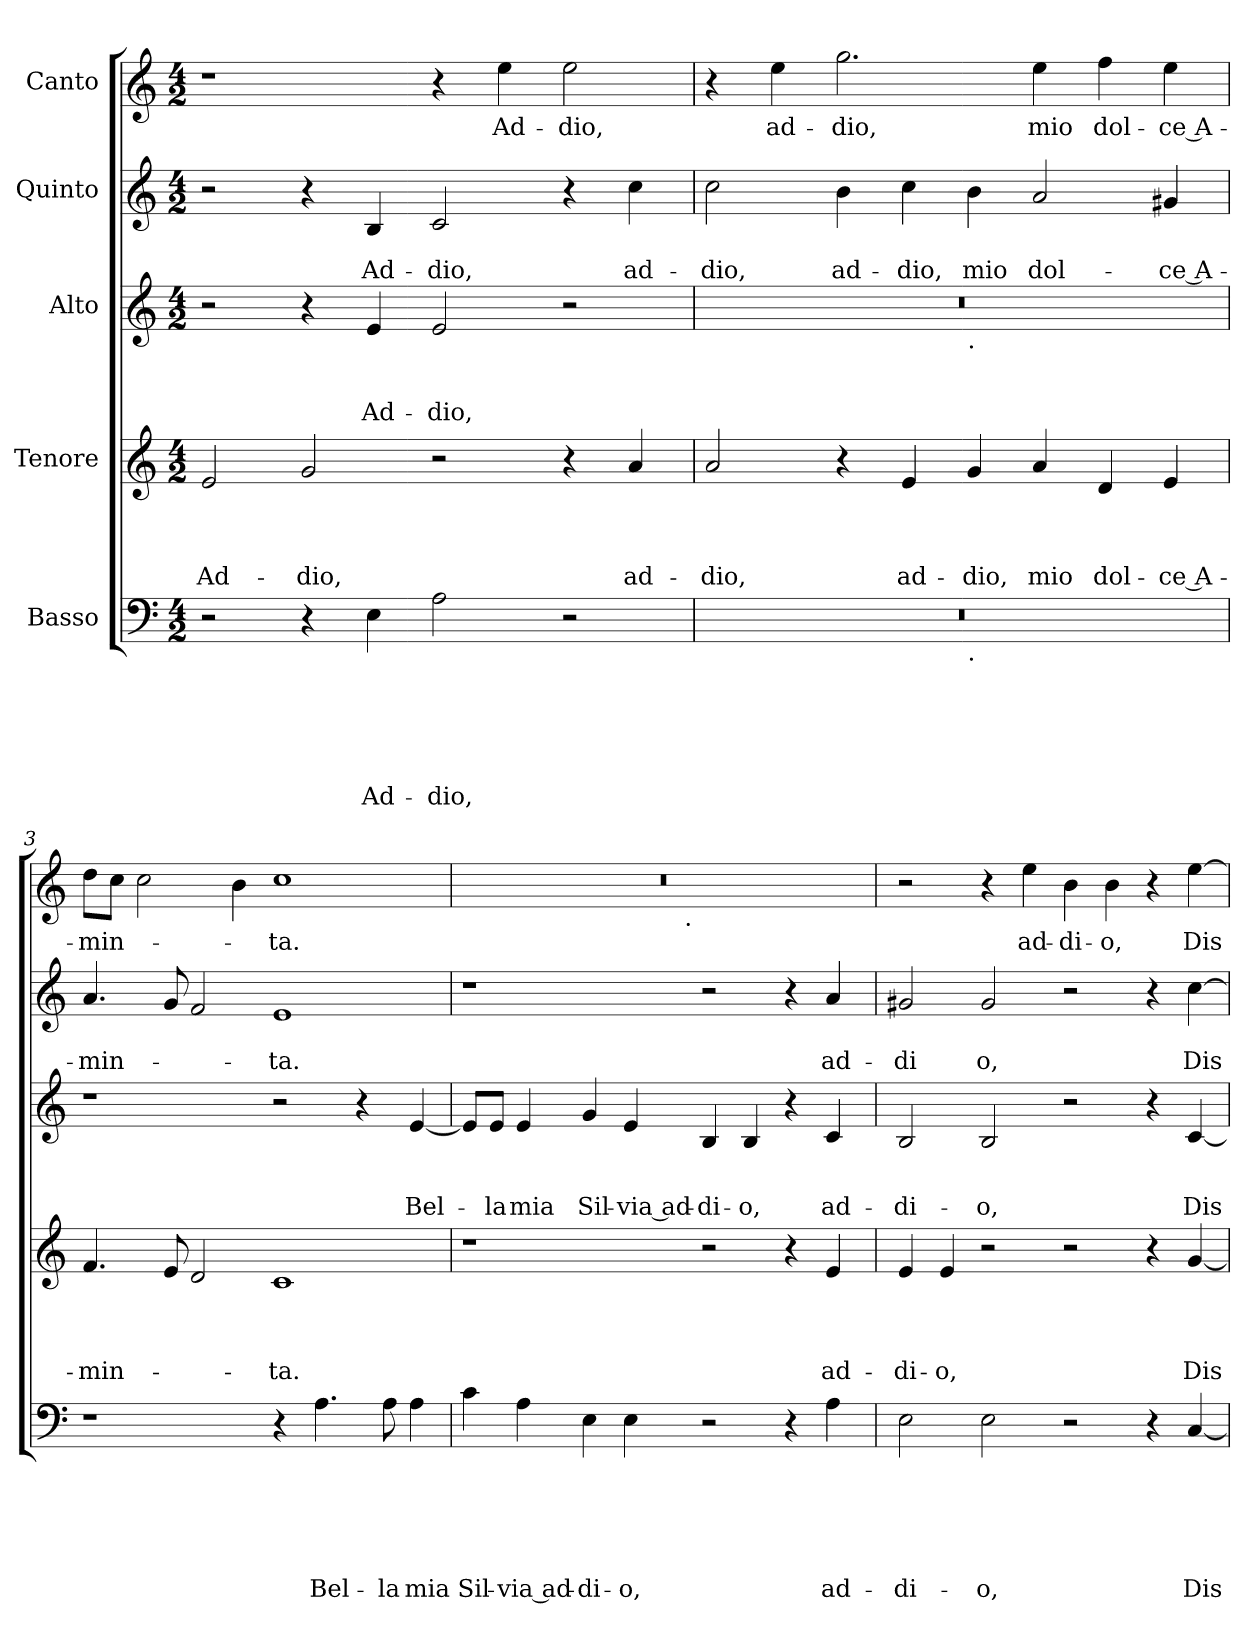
**kern	**text	**text	**text	**text	**text	**text	**kern	**text	**text	**text	**text	**kern	**text	**text	**text	**kern	**text	**text	**kern	**text
*part5	*part5	*part5	*part5	*part5	*part5	*part5	*part4	*part4	*part4	*part4	*part4	*part3	*part3	*part3	*part3	*part2	*part2	*part2	*part1	*part1
*staff5	*staff5	*staff5	*staff5	*staff5	*staff5	*staff5	*staff4	*staff4	*staff4	*staff4	*staff4	*staff3	*staff3	*staff3	*staff3	*staff2	*staff2	*staff2	*staff1	*staff1
*I"Basso	*	*	*	*	*	*	*I"Tenore	*	*	*	*	*I"Alto	*	*	*	*I"Quinto	*	*	*I"Canto	*
*clefF4	*	*	*	*	*	*	*clefG2	*	*	*	*	*clefG2	*	*	*	*clefG2	*	*	*clefG2	*
*k[]	*	*	*	*	*	*	*k[]	*	*	*	*	*k[]	*	*	*	*k[]	*	*	*k[]	*
*C:	*	*	*	*	*	*	*C:	*	*	*	*	*C:	*	*	*	*C:	*	*	*C:	*
*M4/2	*	*	*	*	*	*	*M4/2	*	*	*	*	*M4/2	*	*	*	*M4/2	*	*	*M4/2	*
=1	=1	=1	=1	=1	=1	=1	=1	=1	=1	=1	=1	=1	=1	=1	=1	=1	=1	=1	=1	=1
!	!	!	!	!	!	!	!	!	!	!	!LO:LY:b	!	!	!	!	!	!	!	!	!
2r	.	.	.	.	.	.	2e/	.	.	.	Ad-	2r	.	.	.	2r	.	.	1r	.
!	!	!	!	!	!	!	!	!	!	!	!LO:LY:b	!	!	!	!	!	!	!	!	!
4r	.	.	.	.	.	.	2g/	.	.	.	-dio,	4r	.	.	.	4r	.	.	.	.
!	!	!	!	!	!	!LO:LY:b	!	!	!	!	!	!	!	!	!LO:LY:b	!	!	!LO:LY:b	!	!
4E\	.	.	.	.	.	Ad-	.	.	.	.	.	4e/	.	.	Ad-	4B/	.	Ad-	.	.
!	!	!	!	!	!	!LO:LY:b	!	!	!	!	!	!	!	!	!LO:LY:b	!	!	!LO:LY:b	!	!
2A\	.	.	.	.	.	-dio,	2r	.	.	.	.	2e/	.	.	-dio,	2c/	.	-dio,	4r	.
!	!	!	!	!	!	!	!	!	!	!	!	!	!	!	!	!	!	!	!	!LO:LY:b
.	.	.	.	.	.	.	.	.	.	.	.	.	.	.	.	.	.	.	4ee\	Ad-
!	!	!	!	!	!	!	!	!	!	!	!	!	!	!	!	!	!	!	!	!LO:LY:b
2r	.	.	.	.	.	.	4r	.	.	.	.	2r	.	.	.	4r	.	.	2ee\	-dio,
!	!	!	!	!	!	!	!	!	!	!	!LO:LY:b	!	!	!	!	!	!	!LO:LY:b	!	!
.	.	.	.	.	.	.	4a/	.	.	.	ad-	.	.	.	.	4cc\	.	ad-	.	.
=2	=2	=2	=2	=2	=2	=2	=2	=2	=2	=2	=2	=2	=2	=2	=2	=2	=2	=2	=2	=2
!	!	!	!	!	!	!	!	!	!	!	!LO:LY:b	!	!	!	!	!	!	!LO:LY:b	!	!
*^	*	*	*	*	*	*	*	*	*	*	*	*^	*	*	*	*	*	*	*	*
0r	1ryy	.	.	.	.	.	.	2a/	.	.	.	-dio,	0r	1ryy	.	.	.	2cc\	.	-dio,	4r	.
!	!	!	!	!	!	!	!	!	!	!	!	!	!	!	!	!	!	!	!	!	!	!LO:LY:b
.	.	.	.	.	.	.	.	.	.	.	.	.	.	.	.	.	.	.	.	.	4ee\	ad-
!	!	!	!	!	!	!	!	!	!	!	!	!	!	!	!	!	!	!	!	!LO:LY:b	!	!LO:LY:b
.	.	.	.	.	.	.	.	4r	.	.	.	.	.	.	.	.	.	4b\	.	ad-	2.gg\	-dio,
!	!	!	!	!	!	!	!	!	!	!	!	!LO:LY:b	!	!	!	!	!	!	!	!LO:LY:b	!	!
.	.	.	.	.	.	.	.	4e/	.	.	.	ad-	.	.	.	.	.	4cc\	.	-dio,	.	.
!	!	!	!	!	!	!	!	!	!	!	!	!	!	!LO:TX:b:t=.	!	!	!	!	!	!	!	!
!	!LO:TX:b:t=.	!	!	!	!	!	!	!	!	!	!	!	!	!	!	!	!	!	!	!	!	!
!	!	!	!	!	!	!	!	!	!	!	!	!LO:LY:b	!	!	!	!	!	!	!	!LO:LY:b	!	!
.	1ryy	.	.	.	.	.	.	4g/	.	.	.	-dio,	.	1ryy	.	.	.	4b\	.	mio	.	.
!	!	!	!	!	!	!	!	!	!	!	!	!LO:LY:b	!	!	!	!	!	!	!	!LO:LY:b	!	!LO:LY:b
.	.	.	.	.	.	.	.	4a/	.	.	.	mio	.	.	.	.	.	2a/	.	dol-	4ee\	mio
!	!	!	!	!	!	!	!	!	!	!	!	!LO:LY:b	!	!	!	!	!	!	!	!	!	!LO:LY:b
.	.	.	.	.	.	.	.	4d/	.	.	.	dol-	.	.	.	.	.	.	.	.	4ff\	dol-
!	!	!	!	!	!	!	!	!	!	!	!	!LO:LY:b:rj	!	!	!	!	!	!	!	!LO:LY:b:rj	!	!LO:LY:b:rj
.	.	.	.	.	.	.	.	4e/	.	.	.	-ce A-	.	.	.	.	.	4g#X/	.	-ce A-	4ee\	-ce A-
=3	=3	=3	=3	=3	=3	=3	=3	=3	=3	=3	=3	=3	=3	=3	=3	=3	=3	=3	=3	=3	=3	=3
!	!	!	!	!	!	!	!	!	!	!	!	!LO:LY:b	!	!	!	!	!	!	!	!LO:LY:b	!	!LO:LY:b
*v	*v	*	*	*	*	*	*	*	*	*	*	*	*v	*v	*	*	*	*	*	*	*	*
1r	.	.	.	.	.	.	4.f/	.	.	.	-min-	1r	.	.	.	4.a/	.	-min-	8dd\L	-min-
.	.	.	.	.	.	.	.	.	.	.	.	.	.	.	.	.	.	.	8cc\J	.
.	.	.	.	.	.	.	.	.	.	.	.	.	.	.	.	.	.	.	2cc\	.
.	.	.	.	.	.	.	8e/	.	.	.	.	.	.	.	.	8g/	.	.	.	.
.	.	.	.	.	.	.	2d/	.	.	.	.	.	.	.	.	2f/	.	.	.	.
.	.	.	.	.	.	.	.	.	.	.	.	.	.	.	.	.	.	.	4b\	.
!	!	!	!	!	!	!	!	!	!	!	!LO:LY:b	!	!	!	!	!	!	!LO:LY:b	!	!LO:LY:b
4r	.	.	.	.	.	.	1c	.	.	.	-ta.	2r	.	.	.	1e	.	-ta.	1cc	-ta.
!	!	!	!	!	!	!LO:LY:b	!	!	!	!	!	!	!	!	!	!	!	!	!	!
4.A\	.	.	.	.	.	Bel-	.	.	.	.	.	.	.	.	.	.	.	.	.	.
.	.	.	.	.	.	.	.	.	.	.	.	4r	.	.	.	.	.	.	.	.
!	!	!	!	!	!	!LO:LY:b	!	!	!	!	!	!	!	!	!	!	!	!	!	!
8A\	.	.	.	.	.	-la	.	.	.	.	.	.	.	.	.	.	.	.	.	.
!	!	!	!	!	!	!LO:LY:b	!	!	!	!	!	!	!	!	!LO:LY:b	!	!	!	!	!
4A\	.	.	.	.	.	mia	.	.	.	.	.	[<4e/	.	.	Bel-	.	.	.	.	.
=4	=4	=4	=4	=4	=4	=4	=4	=4	=4	=4	=4	=4	=4	=4	=4	=4	=4	=4	=4	=4
!	!	!	!	!	!	!LO:LY:b	!	!	!	!	!	!	!	!	!	!	!	!	!	!
*	*	*	*	*	*	*	*	*	*	*	*	*	*	*	*	*	*	*	*^	*
4c\	.	.	.	.	.	Sil-	1r	.	.	.	.	8e/L]	.	.	.	1r	.	.	0r	2ryy	.
!	!	!	!	!	!	!	!	!	!	!	!	!	!	!	!LO:LY:b	!	!	!	!	!	!
.	.	.	.	.	.	.	.	.	.	.	.	8e/J	.	.	-la	.	.	.	.	.	.
!	!	!	!	!	!	!LO:LY:b:rj	!	!	!	!	!	!	!	!	!LO:LY:b	!	!	!	!	!	!
4A\	.	.	.	.	.	-via ad-	.	.	.	.	.	4e/	.	.	mia	.	.	.	.	.	.
!	!	!	!	!	!	!LO:LY:b	!	!	!	!	!	!	!	!	!LO:LY:b	!	!	!	!	!	!
4E\	.	.	.	.	.	-di-	.	.	.	.	.	4g/	.	.	Sil-	.	.	.	.	4...ryy	.
!	!	!	!	!	!	!LO:LY:b	!	!	!	!	!	!	!	!	!LO:LY:b:rj	!	!	!	!	!	!
4E\	.	.	.	.	.	-o,	.	.	.	.	.	4e/	.	.	-via ad-	.	.	.	.	.	.
!	!	!	!	!	!	!	!	!	!	!	!	!	!	!	!	!	!	!	!	!LO:TX:b:t=.	!
.	.	.	.	.	.	.	.	.	.	.	.	.	.	.	.	.	.	.	.	1ryy	.
!	!	!	!	!	!	!	!	!	!	!	!	!	!	!	!LO:LY:b	!	!	!	!	!	!
2r	.	.	.	.	.	.	2r	.	.	.	.	4B/	.	.	-di-	2r	.	.	.	.	.
!	!	!	!	!	!	!	!	!	!	!	!	!	!	!	!LO:LY:b	!	!	!	!	!	!
.	.	.	.	.	.	.	.	.	.	.	.	4B/	.	.	-o,	.	.	.	.	.	.
4r	.	.	.	.	.	.	4r	.	.	.	.	4r	.	.	.	4r	.	.	.	.	.
!	!	!	!	!	!	!LO:LY:b	!	!	!	!	!LO:LY:b	!	!	!	!LO:LY:b	!	!	!LO:LY:b	!	!	!
4A\	.	.	.	.	.	ad-	4e/	.	.	.	ad-	4c/	.	.	ad-	4a/	.	ad-	.	.	.
.	.	.	.	.	.	.	.	.	.	.	.	.	.	.	.	.	.	.	.	32ryy	.
!!LO:LB:g=z
=5	=5	=5	=5	=5	=5	=5	=5	=5	=5	=5	=5	=5	=5	=5	=5	=5	=5	=5	=5	=5	=5
!	!	!	!	!	!	!LO:LY:b	!	!	!	!	!LO:LY:b	!	!	!	!LO:LY:b	!	!	!LO:LY:b	!	!	!
*	*	*	*	*	*	*	*	*	*	*	*	*	*	*	*	*	*	*	*v	*v	*
2E\	.	.	.	.	.	-di-	4e/	.	.	.	-di-	2B/	.	.	-di-	2g#X/	.	-di	2r	.
!	!	!	!	!	!	!	!	!	!	!	!LO:LY:b	!	!	!	!	!	!	!	!	!
.	.	.	.	.	.	.	4e/	.	.	.	-o,	.	.	.	.	.	.	.	.	.
!	!	!	!	!	!	!LO:LY:b	!	!	!	!	!	!	!	!	!LO:LY:b	!	!	!LO:LY:b	!	!
2E\	.	.	.	.	.	-o,	2r	.	.	.	.	2B/	.	.	-o,	2g#/	.	o,	4r	.
!	!	!	!	!	!	!	!	!	!	!	!	!	!	!	!	!	!	!	!	!LO:LY:b
.	.	.	.	.	.	.	.	.	.	.	.	.	.	.	.	.	.	.	4ee\	ad-
!	!	!	!	!	!	!	!	!	!	!	!	!	!	!	!	!	!	!	!	!LO:LY:b
2r	.	.	.	.	.	.	2r	.	.	.	.	2r	.	.	.	2r	.	.	4b\	-di-
!	!	!	!	!	!	!	!	!	!	!	!	!	!	!	!	!	!	!	!	!LO:LY:b
.	.	.	.	.	.	.	.	.	.	.	.	.	.	.	.	.	.	.	4b\	-o,
4r	.	.	.	.	.	.	4r	.	.	.	.	4r	.	.	.	4r	.	.	4r	.
!	!	!	!	!	!	!LO:LY:b	!	!	!	!	!LO:LY:b	!	!	!	!LO:LY:b	!	!	!LO:LY:b	!	!LO:LY:b
[<4C/	.	.	.	.	.	Dis-	[<4g/	.	.	.	Dis-	[<4c/	.	.	Dis-	[>4cc\	.	Dis	[>4ee\	Dis-
=	=	=	=	=	=	=	=	=	=	=	=	=	=	=	=	=	=	=	=	=
*-	*-	*-	*-	*-	*-	*-	*-	*-	*-	*-	*-	*-	*-	*-	*-	*-	*-	*-	*-	*-
